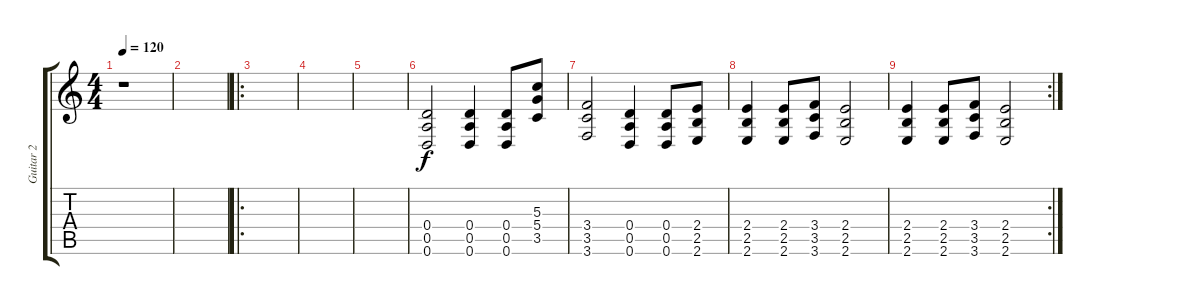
\track ("Guitar 2" "Guitar 2") {instrument acousticguitarsteel}
\staff {score tabs}
\tuning (E4 B3 G3 D3 A2 D2) {hide}
\ts (4 4)
\tempo 120
\clef g2
\ks c
r.1{dy f} |
|
\ro
|
|
|
(0.4 0.5 0.6).2{instrument overdrivenguitar} (0.4 0.5 0.6).4 (0.4 0.5 0.6).8 (5.3 5.4 3.5).8 |
(3.4 3.5 3.6).2 (0.4 0.5 0.6).4 (0.4 0.5 0.6).8 (2.4 2.5 2.6).8 |
(2.4 2.5 2.6).4 (2.4 2.5 2.6).8 (3.4 3.5 3.6).8 (2.4 2.5 2.6).2 |
\rc 2
(2.4 2.5 2.6).4 (2.4 2.5 2.6).8 (3.4 3.5 3.6).8 (2.4 2.5 2.6).2
